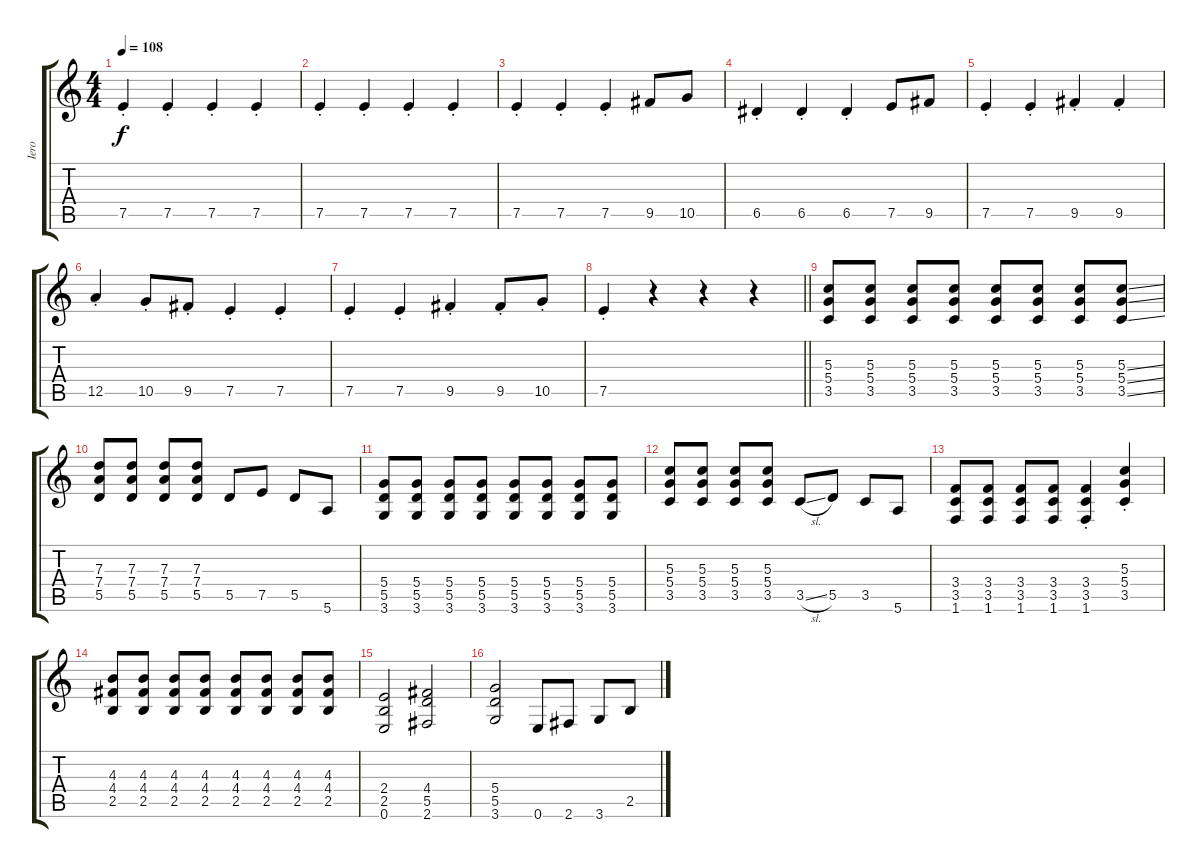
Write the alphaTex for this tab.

\track ("Iero" "Iero") {instrument distortionguitar}
\staff {score tabs}
\tuning (E4 B3 G3 D3 A2 E2) {hide}
\ts (4 4)
\tempo 108
\clef g2
\ks c
7.5{st}.4{dy f instrument electricguitarclean} 7.5{st}.4 7.5{st}.4 7.5{st}.4 |
7.5{st}.4 7.5{st}.4 7.5{st}.4 7.5{st}.4 |
7.5{st}.4 7.5{st}.4 7.5{st}.4 9.5.8 10.5.8 |
6.5{st}.4 6.5{st}.4 6.5{st}.4 7.5.8 9.5.8 |
7.5{st}.4 7.5{st}.4 9.5{st}.4 9.5{st}.4 |
12.5{st}.4 10.5{st}.8 9.5{st}.8 7.5{st}.4 7.5{st}.4 |
7.5{st}.4 7.5{st}.4 9.5{st}.4 9.5{st}.8 10.5{st}.8 |
\barLineRight lightlight
7.5{st}.4 r.4 r.4 r.4 |
(5.3 5.4 3.5).8{instrument distortionguitar} (5.3 5.4 3.5).8 (5.3 5.4 3.5).8 (5.3 5.4 3.5).8 (5.3 5.4 3.5).8 (5.3 5.4 3.5).8 (5.3 5.4 3.5).8 (5.3{ss} 5.4{ss} 3.5{ss}).8 |
(7.3 7.4 5.5).8 (7.3 7.4 5.5).8 (7.3 7.4 5.5).8 (7.3 7.4 5.5).8 5.5.8 7.5.8 5.5.8 5.6.8 |
(5.4 5.5 3.6).8 (5.4 5.5 3.6).8 (5.4 5.5 3.6).8 (5.4 5.5 3.6).8 (5.4 5.5 3.6).8 (5.4 5.5 3.6).8 (5.4 5.5 3.6).8 (5.4 5.5 3.6).8 |
(5.3 5.4 3.5).8{instrument distortionguitar} (5.3 5.4 3.5).8 (5.3 5.4 3.5).8 (5.3 5.4 3.5).8 3.5{sl}.8 5.5.8 3.5.8 5.6.8 |
(3.4 3.5 1.6).8 (3.4 3.5 1.6).8 (3.4 3.5 1.6).8 (3.4 3.5 1.6).8 (3.4{st} 3.5{st} 1.6{st}).4 (5.3{st} 5.4{st} 3.5{st}).4 |
(4.3 4.4 2.5).8 (4.3 4.4 2.5).8 (4.3 4.4 2.5).8 (4.3 4.4 2.5).8 (4.3 4.4 2.5).8 (4.3 4.4 2.5).8 (4.3 4.4 2.5).8 (4.3 4.4 2.5).8 |
(2.4 2.5 0.6).2{volume 16} (4.4 5.5 2.6).2 |
(5.4 5.5 3.6).2 0.6.8{volume 13} 2.6.8 3.6.8 2.5.8
